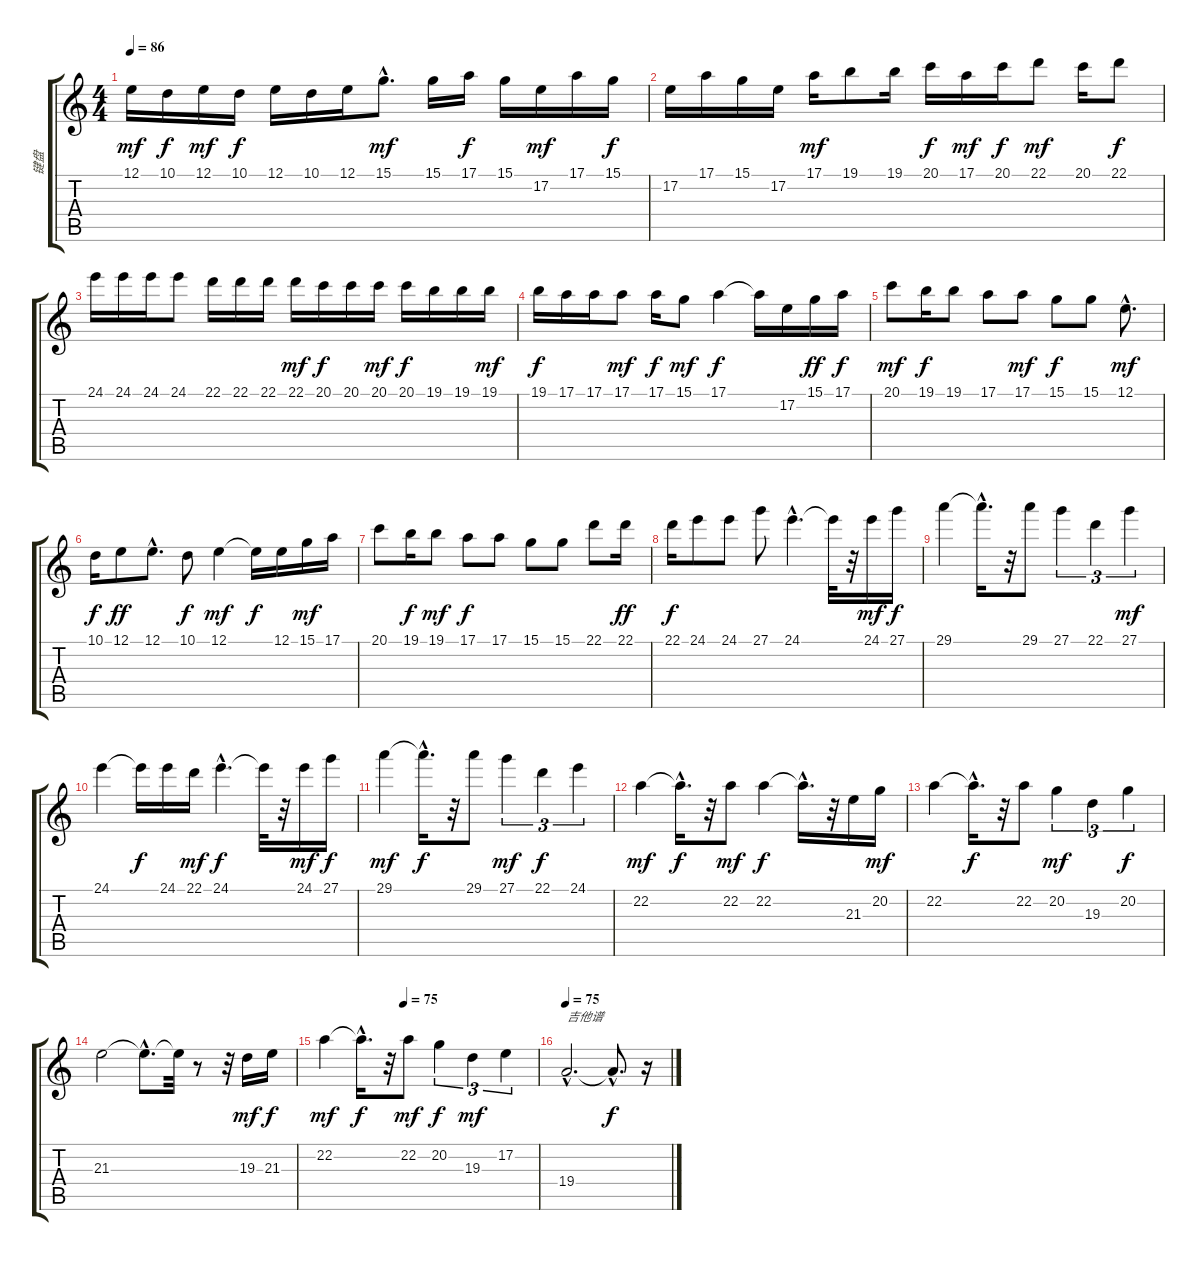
\track ("键盘" "键盘") {instrument brightacousticpiano}
\staff {score tabs}
\tuning (E4 B3 G3 D3 A2 E2) {hide}
\ts (4 4)
\tempo 86
\clef g2
\ks c
12.1.16{dy mf} 10.1.16{dy f} 12.1.16{dy mf} 10.1.16{dy f} 12.1.16 10.1.16 12.1.16 15.1{hac}.8{d dy mf} 15.1.16 17.1.16{dy f} 15.1.16 17.2.16{dy mf} 17.1.16 15.1.16{dy f} |
17.2.16 17.1.16 15.1.16 17.2.16 17.1.16{dy mf} 19.1.8 19.1.16 20.1.16{dy f} 17.1.16{dy mf} 20.1.16{dy f} 22.1.8{dy mf} 20.1.16 22.1.8{dy f} |
24.1.16 24.1.16 24.1.16 24.1.8 22.1.16 22.1.16 22.1.16 22.1.16{dy mf} 20.1.16{dy f} 20.1.16 20.1.16{dy mf} 20.1.16{dy f} 19.1.16 19.1.16 19.1.16{dy mf} |
19.1.16{dy f} 17.1.16 17.1.16 17.1.8{dy mf} 17.1.16{dy f} 15.1.8{dy mf} 17.1.4{dy f} 17.1{t}.16 17.2.16 15.1.16{dy ff} 17.1.16{dy f} |
20.1.8{dy mf} 19.1.16{dy f} 19.1.8 17.1.8 17.1.8{dy mf} 15.1.8{dy f} 15.1.8 12.1{hac}.8{d dy mf} |
10.1.16{dy f} 12.1.8{dy ff} 12.1{hac}.8{d} 10.1.8{dy f} 12.1.4{dy mf} 12.1{t}.16{dy f} 12.1.16 15.1.16{dy mf} 17.1.16 |
20.1.8 19.1.16{dy f} 19.1.8{dy mf} 17.1.8{dy f} 17.1.8 15.1.8 15.1.8 22.1.8 22.1.16{dy ff} |
22.1.16{dy f} 24.1.8 24.1.8 27.1.8 24.1{hac}.4{d} 24.1{t}.32 r.32 24.1.16{dy mf} 27.1.16{dy f} |
29.1.4 29.1{hac t}.16{d} r.32 29.1.8 27.1.4{tu (3 2)} 22.1.4{tu (3 2)} 27.1.4{tu (3 2) dy mf} |
24.1.4 24.1{t}.16{dy f} 24.1.16 22.1.16{dy mf} 24.1{hac}.4{d dy f} 24.1{t}.32 r.32 24.1.16{dy mf} 27.1.16{dy f} |
29.1.4{dy mf} 29.1{hac t}.16{d dy f} r.32 29.1.8 27.1.4{tu (3 2) dy mf} 22.1.4{tu (3 2) dy f} 24.1.4{tu (3 2)} |
22.2.4{dy mf} 22.2{hac t}.16{d dy f} r.32 22.2.8{dy mf} 22.2.4{dy f} 22.2{hac t}.16{d} r.32 21.3.16 20.2.16{dy mf} |
22.2.4 22.2{hac t}.16{d dy f} r.32 22.2.8 20.2.4{tu (3 2) dy mf} 19.3.4{tu (3 2)} 20.2.4{tu (3 2) dy f} |
21.3.2 21.3{hac t}.8{d} 21.3{t}.32 r.8 r.32 19.3.16{dy mf} 21.3.16{dy f} |
\tempo (75 0.375)
22.2.4{dy mf} 22.2{hac t}.16{d dy f} r.32 22.2.8{dy mf} 20.2.4{tu (3 2) dy f} 19.3.4{tu (3 2) dy mf} 17.2.4{tu (3 2)} |
\tempo 75
19.4{hac}.2{d txt "吉他谱"} 19.4{hac t}.8{d dy f} r.16
